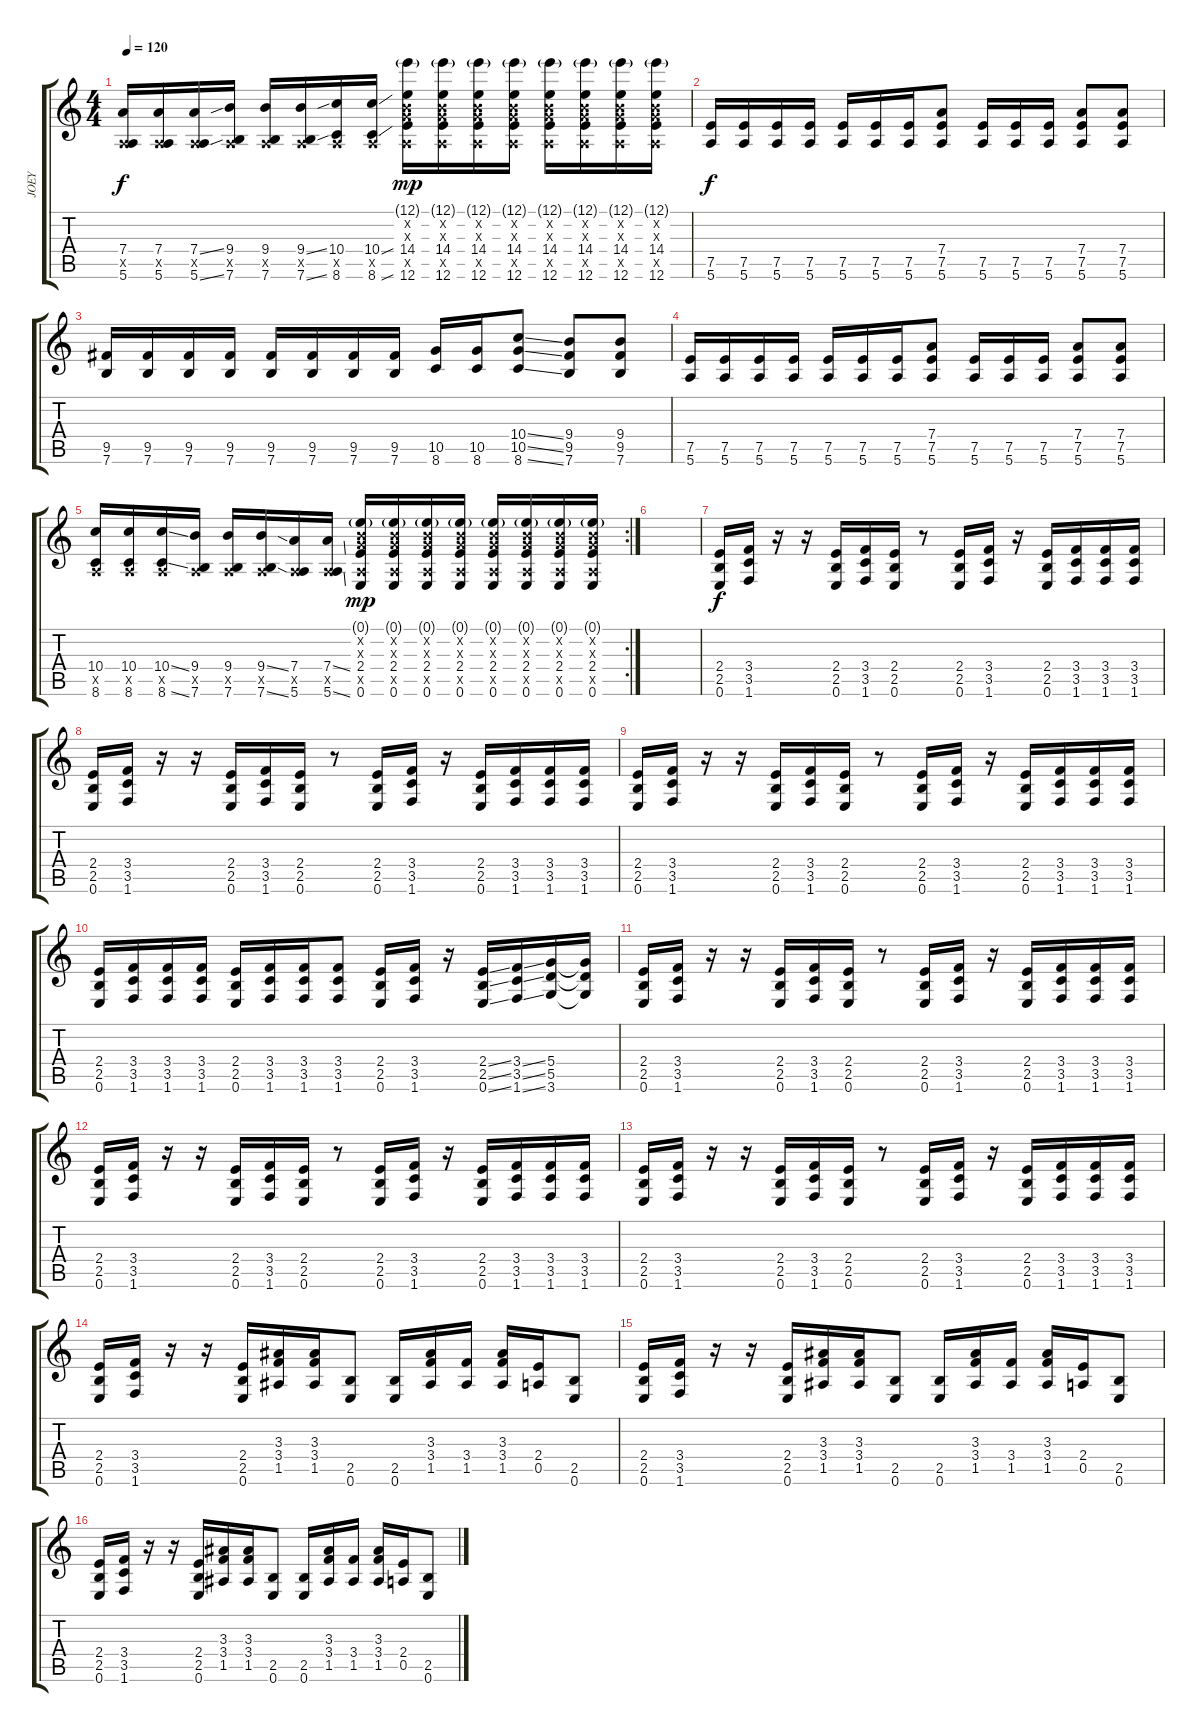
\track ("JOEY" "JOEY") {instrument distortionguitar}
\staff {score tabs}
\tuning (E4 B3 G3 D3 A2 E2) {hide}
\ts (4 4)
\tempo 120
\clef g2
\ks c
(7.4 0.5{x} 5.6).16{dy f} (7.4 0.5{x} 5.6).16 (7.4{ss} 0.5{x} 5.6{ss}).16 (9.4 0.5{x} 7.6).16 (9.4 0.5{x} 7.6).16 (9.4{ss} 0.5{x} 7.6{ss}).16 (10.4 0.5{x} 8.6).16 (10.4{ss} 0.5{x} 8.6{ss}).16 (12.1{g} 0.2{x} 0.3{x} 14.4 0.5{x} 12.6).16{dy mp} (12.1{g} 0.2{x} 0.3{x} 14.4 0.5{x} 12.6).16 (12.1{g} 0.2{x} 0.3{x} 14.4 0.5{x} 12.6).16 (12.1{g} 0.2{x} 0.3{x} 14.4 0.5{x} 12.6).16 (12.1{g} 0.2{x} 0.3{x} 14.4 0.5{x} 12.6).16 (12.1{g} 0.2{x} 0.3{x} 14.4 0.5{x} 12.6).16 (12.1{g} 0.2{x} 0.3{x} 14.4 0.5{x} 12.6).16 (12.1{g} 0.2{x} 0.3{x} 14.4 0.5{x} 12.6).16 |
(7.5 5.6).16{dy f} (7.5 5.6).16 (7.5 5.6).16 (7.5 5.6).16 (7.5 5.6).16 (7.5 5.6).16 (7.5 5.6).16 (7.4 7.5 5.6).8 (7.5 5.6).16 (7.5 5.6).16 (7.5 5.6).16 (7.4 7.5 5.6).8 (7.4 7.5 5.6).8 |
(9.5 7.6).16 (9.5 7.6).16 (9.5 7.6).16 (9.5 7.6).16 (9.5 7.6).16 (9.5 7.6).16 (9.5 7.6).16 (9.5 7.6).16 (10.5 8.6).16 (10.5 8.6).16 (10.4{ss} 10.5{ss} 8.6{ss}).8 (9.4 9.5 7.6).8 (9.4 9.5 7.6).8 |
(7.5 5.6).16 (7.5 5.6).16 (7.5 5.6).16 (7.5 5.6).16 (7.5 5.6).16 (7.5 5.6).16 (7.5 5.6).16 (7.4 7.5 5.6).8 (7.5 5.6).16 (7.5 5.6).16 (7.5 5.6).16 (7.4 7.5 5.6).8 (7.4 7.5 5.6).8 |
\rc 2
(10.4 0.5{x} 8.6).16 (10.4 0.5{x} 8.6).16 (10.4{ss} 0.5{x} 8.6{ss}).16 (9.4 0.5{x} 7.6).16 (9.4 0.5{x} 7.6).16 (9.4{ss} 0.5{x} 7.6{ss}).16 (7.4 0.5{x} 5.6).16 (7.4{ss} 0.5{x} 5.6{ss}).16 (0.1{g} 0.2{x} 0.3{x} 2.4 0.5{x} 0.6).16{dy mp} (0.1{g} 0.2{x} 0.3{x} 2.4 0.5{x} 0.6).16 (0.1{g} 0.2{x} 0.3{x} 2.4 0.5{x} 0.6).16 (0.1{g} 0.2{x} 0.3{x} 2.4 0.5{x} 0.6).16 (0.1{g} 0.2{x} 0.3{x} 2.4 0.5{x} 0.6).16 (0.1{g} 0.2{x} 0.3{x} 2.4 0.5{x} 0.6).16 (0.1{g} 0.2{x} 0.3{x} 2.4 0.5{x} 0.6).16 (0.1{g} 0.2{x} 0.3{x} 2.4 0.5{x} 0.6).16 |
|
(2.4 2.5 0.6).16{dy f} (3.4 3.5 1.6).16 r.16 r.16 (2.4 2.5 0.6).16 (3.4 3.5 1.6).16 (2.4 2.5 0.6).16 r.8 (2.4 2.5 0.6).16 (3.4 3.5 1.6).16 r.16 (2.4 2.5 0.6).16 (3.4 3.5 1.6).16 (3.4 3.5 1.6).16 (3.4 3.5 1.6).16 |
(2.4 2.5 0.6).16 (3.4 3.5 1.6).16 r.16 r.16 (2.4 2.5 0.6).16 (3.4 3.5 1.6).16 (2.4 2.5 0.6).16 r.8 (2.4 2.5 0.6).16 (3.4 3.5 1.6).16 r.16 (2.4 2.5 0.6).16 (3.4 3.5 1.6).16 (3.4 3.5 1.6).16 (3.4 3.5 1.6).16 |
(2.4 2.5 0.6).16 (3.4 3.5 1.6).16 r.16 r.16 (2.4 2.5 0.6).16 (3.4 3.5 1.6).16 (2.4 2.5 0.6).16 r.8 (2.4 2.5 0.6).16 (3.4 3.5 1.6).16 r.16 (2.4 2.5 0.6).16 (3.4 3.5 1.6).16 (3.4 3.5 1.6).16 (3.4 3.5 1.6).16 |
(2.4 2.5 0.6).16 (3.4 3.5 1.6).16 (3.4 3.5 1.6).16 (3.4 3.5 1.6).16 (2.4 2.5 0.6).16 (3.4 3.5 1.6).16 (3.4 3.5 1.6).16 (3.4 3.5 1.6).8 (2.4 2.5 0.6).16 (3.4 3.5 1.6).16 r.16 (2.4{ss} 2.5{ss} 0.6{ss}).16 (3.4{ss} 3.5{ss} 1.6{ss}).16 (5.4 5.5 3.6).16 (5.4{t} 5.5{t} 3.6{t}).16 |
(2.4 2.5 0.6).16 (3.4 3.5 1.6).16 r.16 r.16 (2.4 2.5 0.6).16 (3.4 3.5 1.6).16 (2.4 2.5 0.6).16 r.8 (2.4 2.5 0.6).16 (3.4 3.5 1.6).16 r.16 (2.4 2.5 0.6).16 (3.4 3.5 1.6).16 (3.4 3.5 1.6).16 (3.4 3.5 1.6).16 |
(2.4 2.5 0.6).16 (3.4 3.5 1.6).16 r.16 r.16 (2.4 2.5 0.6).16 (3.4 3.5 1.6).16 (2.4 2.5 0.6).16 r.8 (2.4 2.5 0.6).16 (3.4 3.5 1.6).16 r.16 (2.4 2.5 0.6).16 (3.4 3.5 1.6).16 (3.4 3.5 1.6).16 (3.4 3.5 1.6).16 |
(2.4 2.5 0.6).16 (3.4 3.5 1.6).16 r.16 r.16 (2.4 2.5 0.6).16 (3.4 3.5 1.6).16 (2.4 2.5 0.6).16 r.8 (2.4 2.5 0.6).16 (3.4 3.5 1.6).16 r.16 (2.4 2.5 0.6).16 (3.4 3.5 1.6).16 (3.4 3.5 1.6).16 (3.4 3.5 1.6).16 |
(2.4 2.5 0.6).16 (3.4 3.5 1.6).16 r.16 r.16 (2.4 2.5 0.6).16 (3.3 3.4 1.5).16 (3.3 3.4 1.5).16 (2.5 0.6).8 (2.5 0.6).16 (3.3 3.4 1.5).16 (3.4 1.5).16 (3.3 3.4 1.5).16 (2.4 0.5).16 (2.5 0.6).8 |
(2.4 2.5 0.6).16 (3.4 3.5 1.6).16 r.16 r.16 (2.4 2.5 0.6).16 (3.3 3.4 1.5).16 (3.3 3.4 1.5).16 (2.5 0.6).8 (2.5 0.6).16 (3.3 3.4 1.5).16 (3.4 1.5).16 (3.3 3.4 1.5).16 (2.4 0.5).16 (2.5 0.6).8 |
(2.4 2.5 0.6).16 (3.4 3.5 1.6).16 r.16 r.16 (2.4 2.5 0.6).16 (3.3 3.4 1.5).16 (3.3 3.4 1.5).16 (2.5 0.6).8 (2.5 0.6).16 (3.3 3.4 1.5).16 (3.4 1.5).16 (3.3 3.4 1.5).16 (2.4 0.5).16 (2.5 0.6).8
